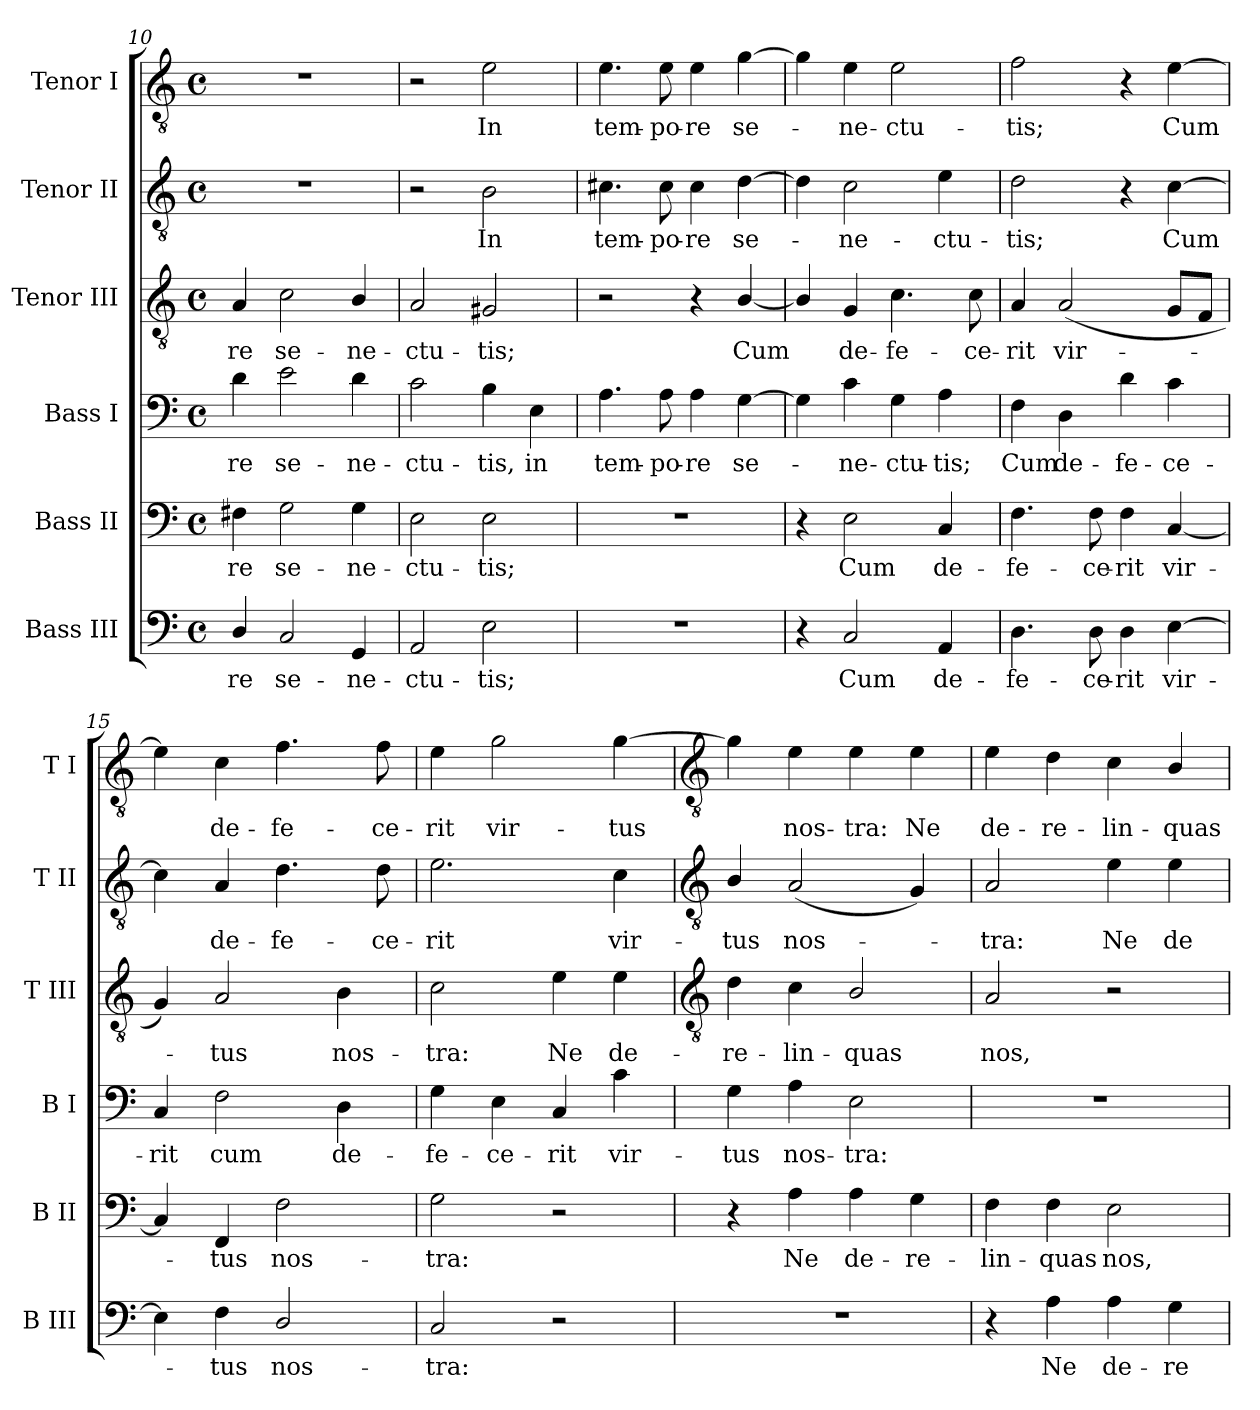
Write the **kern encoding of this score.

**kern	**text	**kern	**text	**kern	**text	**kern	**text	**kern	**text	**kern	**text
*part6	*part6	*part5	*part5	*part4	*part4	*part3	*part3	*part2	*part2	*part1	*part1
*staff6	*staff6	*staff5	*staff5	*staff4	*staff4	*staff3	*staff3	*staff2	*staff2	*staff1	*staff1
*I"Bass III	*	*I"Bass II	*	*I"Bass I	*	*I"Tenor III	*	*I"Tenor II	*	*I"Tenor I	*
*I'B III	*	*I'B II	*	*I'B I	*	*I'T III	*	*I'T II	*	*I'T I	*
!!LO:LB:g=z
*clefF4	*	*clefF4	*	*clefF4	*	*clefGv2	*	*clefGv2	*	*clefGv2	*
*k[]	*	*k[]	*	*k[]	*	*k[]	*	*k[]	*	*k[]	*
*C:	*	*C:	*	*C:	*	*C:	*	*C:	*	*C:	*
*M4/4	*	*M4/4	*	*M4/4	*	*M4/4	*	*M4/4	*	*M4/4	*
*met(c)	*	*met(c)	*	*met(c)	*	*met(c)	*	*met(c)	*	*met(c)	*
=10	=10	=10	=10	=10	=10	=10	=10	=10	=10	=10	=10
!	!LO:LY:b	!	!LO:LY:b	!	!LO:LY:b	!	!LO:LY:b	!	!	!	!
4D/	-re	4F#X	-re	4d	-re	4A	-re	1r	.	1r	.
!	!LO:LY:b	!	!LO:LY:b	!	!LO:LY:b	!	!LO:LY:b	!	!	!	!
2C	se-	2G	se-	2e	se-	2c	se-	.	.	.	.
!	!LO:LY:b	!	!LO:LY:b	!	!LO:LY:b	!	!LO:LY:b	!	!	!	!
4GG	-ne-	4G	-ne-	4d	-ne-	4B/	-ne-	.	.	.	.
=11	=11	=11	=11	=11	=11	=11	=11	=11	=11	=11	=11
!	!LO:LY:b	!	!LO:LY:b	!	!LO:LY:b	!	!LO:LY:b	!	!	!	!
2AA	-ctu-	2E	-ctu-	2c	-ctu-	2A	-ctu-	2r	.	2r	.
!	!LO:LY:b	!	!LO:LY:b	!	!LO:LY:b	!	!LO:LY:b	!	!LO:LY:b	!	!LO:LY:b
2E	-tis;	2E	-tis;	4B	-tis,	2G#X	-tis;	2B	In	2e	In
!	!	!	!	!	!LO:LY:b	!	!	!	!	!	!
.	.	.	.	4E	in	.	.	.	.	.	.
=12	=12	=12	=12	=12	=12	=12	=12	=12	=12	=12	=12
!	!	!	!	!	!LO:LY:b	!	!	!	!LO:LY:b	!	!LO:LY:b
1r	.	1r	.	4.A	tem-	2r	.	4.c#X	tem-	4.e	tem-
!	!	!	!	!	!LO:LY:b	!	!	!	!LO:LY:b	!	!LO:LY:b
.	.	.	.	8A	-po-	.	.	8c#	-po-	8e	-po-
!	!	!	!	!	!LO:LY:b	!	!	!	!LO:LY:b	!	!LO:LY:b
.	.	.	.	4A	-re	4r	.	4c#	-re	4e	-re
!	!	!	!	!	!LO:LY:b	!	!LO:LY:b	!	!LO:LY:b	!	!LO:LY:b
.	.	.	.	[4G	se-	[4B/	Cum	[4d	se-	[4g	se-
=13	=13	=13	=13	=13	=13	=13	=13	=13	=13	=13	=13
4r	.	4r	.	4G]	.	4B/]	.	4d]	.	4g]	.
!	!LO:LY:b	!	!LO:LY:b	!	!LO:LY:b	!	!LO:LY:b	!	!LO:LY:b	!	!LO:LY:b
2C	Cum	2E	Cum	4c	ne-	4G	de-	2c	ne-	4e	ne-
!	!	!	!	!	!LO:LY:b	!	!LO:LY:b	!	!	!	!LO:LY:b
.	.	.	.	4G	-ctu-	4.c	-fe-	.	.	2e	-ctu-
!	!LO:LY:b	!	!LO:LY:b	!	!LO:LY:b	!	!	!	!LO:LY:b	!	!
4AA	de-	4C	de-	4A	-tis;	.	.	4e	-ctu-	.	.
!	!	!	!	!	!	!	!LO:LY:b	!	!	!	!
.	.	.	.	.	.	8c	-ce-	.	.	.	.
=14	=14	=14	=14	=14	=14	=14	=14	=14	=14	=14	=14
!	!LO:LY:b	!	!LO:LY:b	!	!LO:LY:b	!	!LO:LY:b	!	!LO:LY:b	!	!LO:LY:b
4.D	-fe-	4.F	-fe-	4F	Cum	4A	-rit	2d	-tis;	2f	-tis;
!	!	!	!	!	!LO:LY:b	!	!LO:LY:b	!	!	!	!
.	.	.	.	4D	de-	(<2A	vir-	.	.	.	.
!	!LO:LY:b	!	!LO:LY:b	!	!	!	!	!	!	!	!
8D	-ce-	8F	-ce-	.	.	.	.	.	.	.	.
!	!LO:LY:b	!	!LO:LY:b	!	!LO:LY:b	!	!	!	!	!	!
4D	-rit	4F	-rit	4d	-fe-	.	.	4r	.	4r	.
!	!LO:LY:b	!	!LO:LY:b	!	!LO:LY:b	!	!	!	!LO:LY:b	!	!LO:LY:b
[4E	vir-	[4C	vir-	4c	-ce-	8GL	.	[4c	Cum	[4e	Cum
.	.	.	.	.	.	8FJ	.	.	.	.	.
=15	=15	=15	=15	=15	=15	=15	=15	=15	=15	=15	=15
!	!	!	!	!	!LO:LY:b	!	!	!	!	!	!
4E]	.	4C]	.	4C	-rit	4G)	.	4c]	.	4e]	.
!	!LO:LY:b	!	!LO:LY:b	!	!LO:LY:b	!	!LO:LY:b	!	!LO:LY:b	!	!LO:LY:b
4F	tus	4FF	tus	2F	cum	2A	tus	4A	de-	4c	de-
!	!LO:LY:b	!	!LO:LY:b	!	!	!	!	!	!LO:LY:b	!	!LO:LY:b
2D/	nos-	2F	nos-	.	.	.	.	4.d	-fe-	4.f	-fe-
!	!	!	!	!	!LO:LY:b	!	!LO:LY:b	!	!	!	!
.	.	.	.	4D	de-	4B	nos-	.	.	.	.
!	!	!	!	!	!	!	!	!	!LO:LY:b	!	!LO:LY:b
.	.	.	.	.	.	.	.	8d	-ce-	8f	-ce-
=16	=16	=16	=16	=16	=16	=16	=16	=16	=16	=16	=16
!	!LO:LY:b	!	!LO:LY:b	!	!LO:LY:b	!	!LO:LY:b	!	!LO:LY:b	!	!LO:LY:b
2C	-tra:	2G	-tra:	4G	-fe-	2c	-tra:	2.e	-rit	4e	-rit
!	!	!	!	!	!LO:LY:b	!	!	!	!	!	!LO:LY:b
.	.	.	.	4E	-ce-	.	.	.	.	2g	vir-
!	!	!	!	!	!LO:LY:b	!	!LO:LY:b	!	!	!	!
2r	.	2r	.	4C	-rit	4e	Ne	.	.	.	.
!	!	!	!	!	!LO:LY:b	!	!LO:LY:b	!	!LO:LY:b	!	!LO:LY:b
.	.	.	.	4c	vir-	4e	de-	4c	vir-	[4g	-tus
!!LO:LB:g=z
=17	=17	=17	=17	=17	=17	=17	=17	=17	=17	=17	=17
*	*	*	*	*	*	*clefGv2	*	*clefGv2	*	*clefGv2	*
!	!	!	!	!	!LO:LY:b	!	!LO:LY:b	!	!LO:LY:b	!	!
1r	.	4r	.	4G	-tus	4d	-re-	4B/	-tus	4g]	.
!	!	!	!LO:LY:b	!	!LO:LY:b	!	!LO:LY:b	!	!LO:LY:b	!	!LO:LY:b
.	.	4A	Ne	4A	nos-	4c	-lin-	(<2A	nos-	4e	nos-
!	!	!	!LO:LY:b	!	!LO:LY:b	!	!LO:LY:b	!	!	!	!LO:LY:b
.	.	4A	de-	2E	-tra:	2B/	-quas	.	.	4e	-tra:
!	!	!	!LO:LY:b	!	!	!	!	!	!	!	!LO:LY:b
.	.	4G	-re-	.	.	.	.	4G)	.	4e	Ne
=18	=18	=18	=18	=18	=18	=18	=18	=18	=18	=18	=18
!	!	!	!LO:LY:b	!	!	!	!LO:LY:b	!	!LO:LY:b	!	!LO:LY:b
4r	.	4F	-lin-	1r	.	2A	nos,	2A	tra:	4e	de-
!	!LO:LY:b	!	!LO:LY:b	!	!	!	!	!	!	!	!LO:LY:b
4A	Ne	4F	-quas	.	.	.	.	.	.	4d	-re-
!	!LO:LY:b	!	!LO:LY:b	!	!	!	!	!	!LO:LY:b	!	!LO:LY:b
4A	de-	2E	nos,	.	.	2r	.	4e	Ne	4c	-lin-
!	!LO:LY:b	!	!	!	!	!	!	!	!LO:LY:b	!	!LO:LY:b
4G	-re-	.	.	.	.	.	.	4e	de-	4B/	-quas
=	=	=	=	=	=	=	=	=	=	=	=
*-	*-	*-	*-	*-	*-	*-	*-	*-	*-	*-	*-
